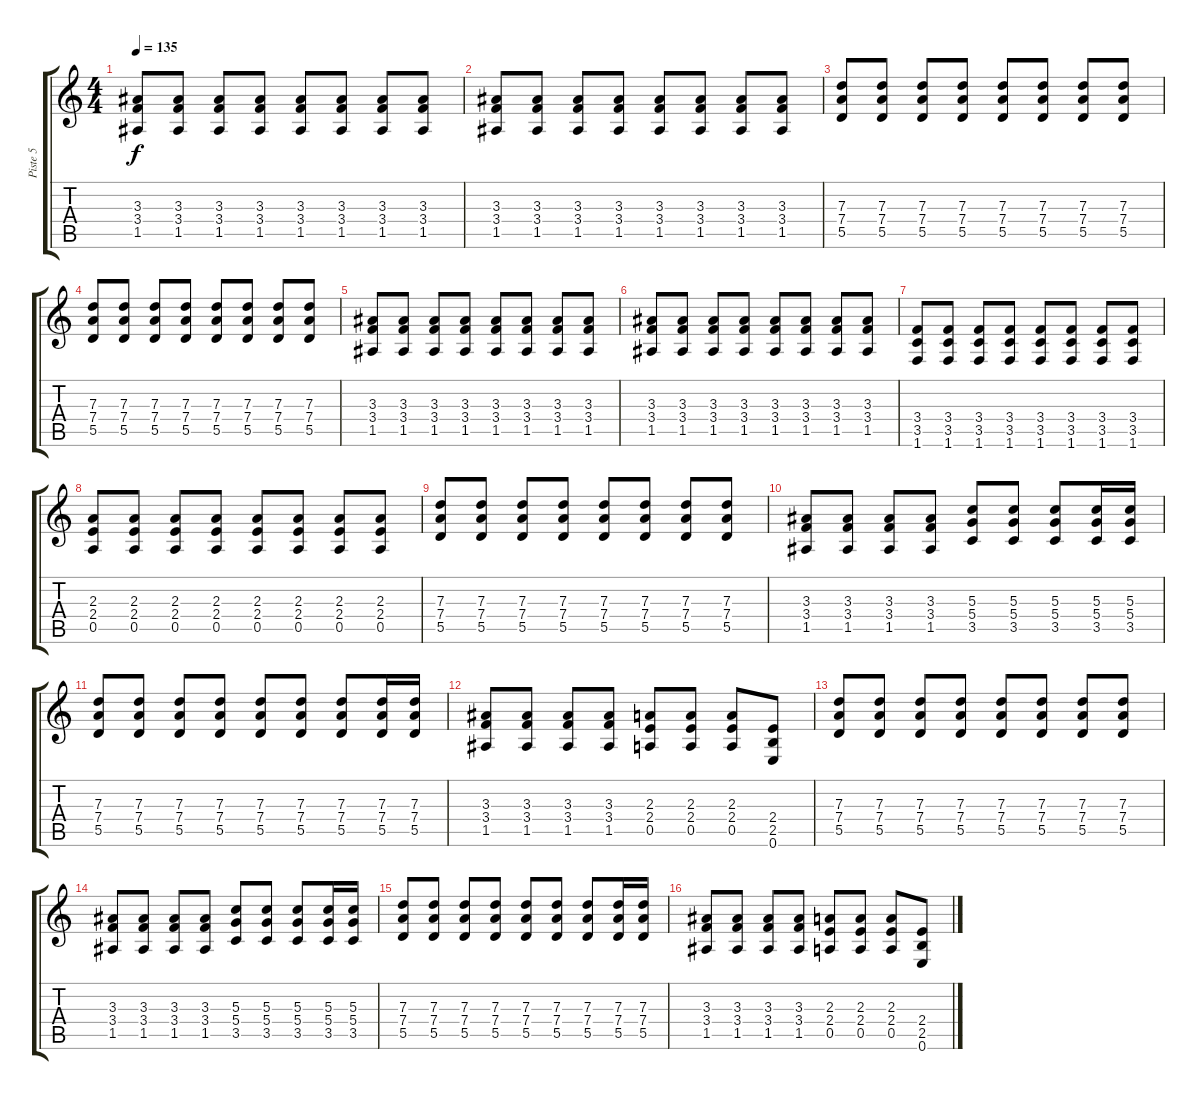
\track ("Piste 5" "Piste 5") {instrument overdrivenguitar}
\staff {score tabs}
\tuning (E4 B3 G3 D3 A2 E2) {hide}
\ts (4 4)
\tempo 135
\clef g2
\ks c
(3.3 3.4 1.5).8{dy f} (3.3 3.4 1.5).8 (3.3 3.4 1.5).8 (3.3 3.4 1.5).8 (3.3 3.4 1.5).8 (3.3 3.4 1.5).8 (3.3 3.4 1.5).8 (3.3 3.4 1.5).8 |
(3.3 3.4 1.5).8 (3.3 3.4 1.5).8 (3.3 3.4 1.5).8 (3.3 3.4 1.5).8 (3.3 3.4 1.5).8 (3.3 3.4 1.5).8 (3.3 3.4 1.5).8 (3.3 3.4 1.5).8 |
(7.3 7.4 5.5).8 (7.3 7.4 5.5).8 (7.3 7.4 5.5).8 (7.3 7.4 5.5).8 (7.3 7.4 5.5).8 (7.3 7.4 5.5).8 (7.3 7.4 5.5).8 (7.3 7.4 5.5).8 |
(7.3 7.4 5.5).8 (7.3 7.4 5.5).8 (7.3 7.4 5.5).8 (7.3 7.4 5.5).8 (7.3 7.4 5.5).8 (7.3 7.4 5.5).8 (7.3 7.4 5.5).8 (7.3 7.4 5.5).8 |
(3.3 3.4 1.5).8 (3.3 3.4 1.5).8 (3.3 3.4 1.5).8 (3.3 3.4 1.5).8 (3.3 3.4 1.5).8 (3.3 3.4 1.5).8 (3.3 3.4 1.5).8 (3.3 3.4 1.5).8 |
(3.3 3.4 1.5).8 (3.3 3.4 1.5).8 (3.3 3.4 1.5).8 (3.3 3.4 1.5).8 (3.3 3.4 1.5).8 (3.3 3.4 1.5).8 (3.3 3.4 1.5).8 (3.3 3.4 1.5).8 |
(3.4 3.5 1.6).8 (3.4 3.5 1.6).8 (3.4 3.5 1.6).8 (3.4 3.5 1.6).8 (3.4 3.5 1.6).8 (3.4 3.5 1.6).8 (3.4 3.5 1.6).8 (3.4 3.5 1.6).8 |
(2.3 2.4 0.5).8 (2.3 2.4 0.5).8 (2.3 2.4 0.5).8 (2.3 2.4 0.5).8 (2.3 2.4 0.5).8 (2.3 2.4 0.5).8 (2.3 2.4 0.5).8 (2.3 2.4 0.5).8 |
(7.3 7.4 5.5).8 (7.3 7.4 5.5).8 (7.3 7.4 5.5).8 (7.3 7.4 5.5).8 (7.3 7.4 5.5).8 (7.3 7.4 5.5).8 (7.3 7.4 5.5).8 (7.3 7.4 5.5).8 |
(3.3 3.4 1.5).8 (3.3 3.4 1.5).8 (3.3 3.4 1.5).8 (3.3 3.4 1.5).8 (5.3 5.4 3.5).8 (5.3 5.4 3.5).8 (5.3 5.4 3.5).8 (5.3 5.4 3.5).16 (5.3 5.4 3.5).16 |
(7.3 7.4 5.5).8 (7.3 7.4 5.5).8 (7.3 7.4 5.5).8 (7.3 7.4 5.5).8 (7.3 7.4 5.5).8 (7.3 7.4 5.5).8 (7.3 7.4 5.5).8 (7.3 7.4 5.5).16 (7.3 7.4 5.5).16 |
(3.3 3.4 1.5).8 (3.3 3.4 1.5).8 (3.3 3.4 1.5).8 (3.3 3.4 1.5).8 (2.3 2.4 0.5).8 (2.3 2.4 0.5).8 (2.3 2.4 0.5).8 (2.4 2.5 0.6).8 |
(7.3 7.4 5.5).8 (7.3 7.4 5.5).8 (7.3 7.4 5.5).8 (7.3 7.4 5.5).8 (7.3 7.4 5.5).8 (7.3 7.4 5.5).8 (7.3 7.4 5.5).8 (7.3 7.4 5.5).8 |
(3.3 3.4 1.5).8 (3.3 3.4 1.5).8 (3.3 3.4 1.5).8 (3.3 3.4 1.5).8 (5.3 5.4 3.5).8 (5.3 5.4 3.5).8 (5.3 5.4 3.5).8 (5.3 5.4 3.5).16 (5.3 5.4 3.5).16 |
(7.3 7.4 5.5).8 (7.3 7.4 5.5).8 (7.3 7.4 5.5).8 (7.3 7.4 5.5).8 (7.3 7.4 5.5).8 (7.3 7.4 5.5).8 (7.3 7.4 5.5).8 (7.3 7.4 5.5).16 (7.3 7.4 5.5).16 |
(3.3 3.4 1.5).8 (3.3 3.4 1.5).8 (3.3 3.4 1.5).8 (3.3 3.4 1.5).8 (2.3 2.4 0.5).8 (2.3 2.4 0.5).8 (2.3 2.4 0.5).8 (2.4 2.5 0.6).8
